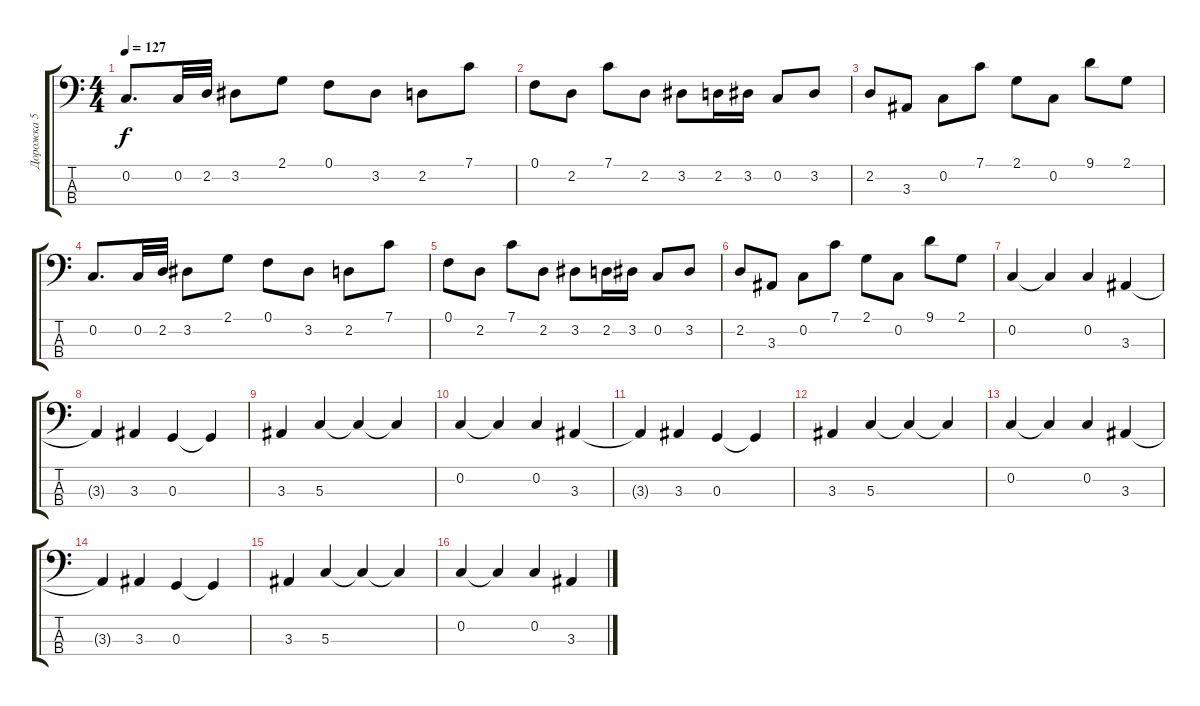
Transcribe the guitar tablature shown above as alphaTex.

\track ("Дорожка 5" "Дорожка 5") {instrument electricbassfinger}
\staff {score tabs}
\tuning (F2 C2 G1 D1) {hide}
\ts (4 4)
\tempo 127
\clef f4
\ks c
0.2.8{d dy f} 0.2.32 2.2.32 3.2.8 2.1.8 0.1.8 3.2.8 2.2.8 7.1.8 |
0.1.8 2.2.8 7.1.8 2.2.8 3.2.8 2.2.16 3.2.16 0.2.8 3.2.8 |
2.2.8 3.3.8 0.2.8 7.1.8 2.1.8 0.2.8 9.1.8 2.1.8 |
0.2.8{d} 0.2.32 2.2.32 3.2.8 2.1.8 0.1.8 3.2.8 2.2.8 7.1.8 |
0.1.8 2.2.8 7.1.8 2.2.8 3.2.8 2.2.16 3.2.16 0.2.8 3.2.8 |
2.2.8 3.3.8 0.2.8 7.1.8 2.1.8 0.2.8 9.1.8 2.1.8 |
0.2.4 0.2{t}.4 0.2.4 3.3.4 |
3.3{t}.4 3.3.4 0.3.4 0.3{t}.4 |
3.3.4 5.3.4 5.3{t}.4 5.3{t}.4 |
0.2.4 0.2{t}.4 0.2.4 3.3.4 |
3.3{t}.4 3.3.4 0.3.4 0.3{t}.4 |
3.3.4 5.3.4 5.3{t}.4 5.3{t}.4 |
0.2.4 0.2{t}.4 0.2.4 3.3.4 |
3.3{t}.4 3.3.4 0.3.4 0.3{t}.4 |
3.3.4 5.3.4 5.3{t}.4 5.3{t}.4 |
0.2.4 0.2{t}.4 0.2.4 3.3.4
